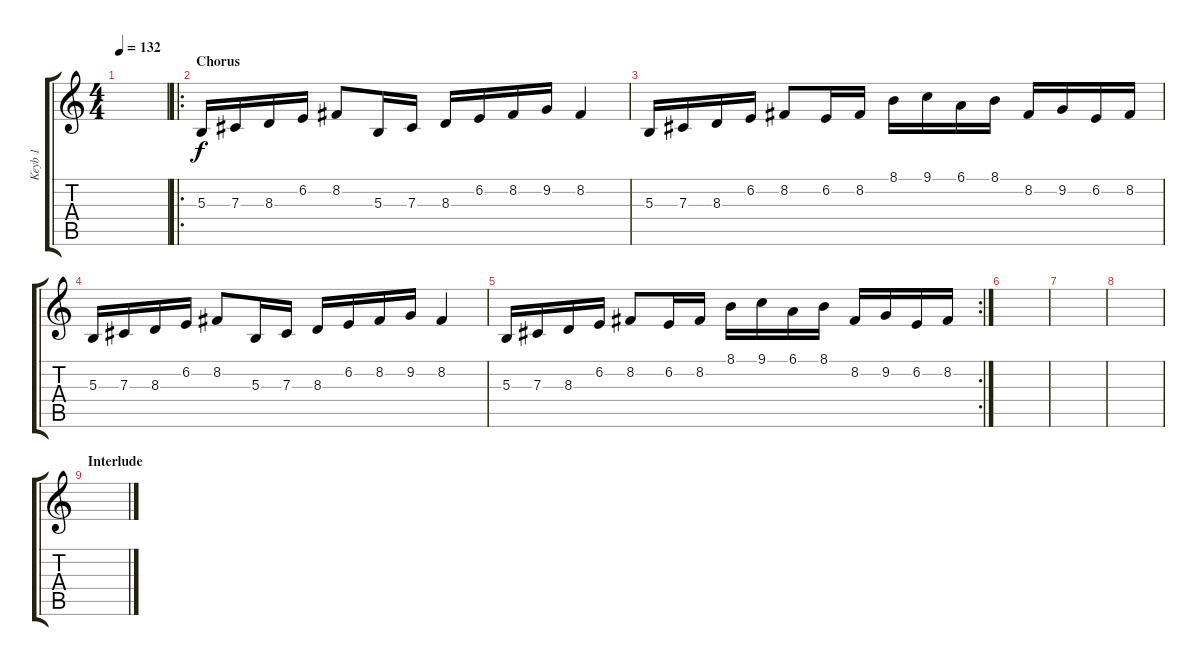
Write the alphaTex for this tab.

\track ("Keyb 1" "Keyb 1") {instrument harpsichord}
\staff {score tabs}
\tuning (Eb4 Bb3 Gb3 Db3 Ab2 Eb2) {hide}
\ts (4 4)
\tempo 132
\clef g2
\ks c
|
\ro
\section ("" "Chorus")
5.3.16 7.3.16 8.3.16 6.2.16 8.2.8 5.3.16 7.3.16 8.3.16 6.2.16 8.2.16 9.2.16 8.2.4 |
5.3.16 7.3.16 8.3.16 6.2.16 8.2.8 6.2.16 8.2.16 8.1.16 9.1.16 6.1.16 8.1.16 8.2.16 9.2.16 6.2.16 8.2.16 |
5.3.16 7.3.16 8.3.16 6.2.16 8.2.8 5.3.16 7.3.16 8.3.16 6.2.16 8.2.16 9.2.16 8.2.4 |
\rc 2
5.3.16 7.3.16 8.3.16 6.2.16 8.2.8 6.2.16 8.2.16 8.1.16 9.1.16 6.1.16 8.1.16 8.2.16 9.2.16 6.2.16 8.2.16 |
|
|
|
\section ("" "Interlude")
